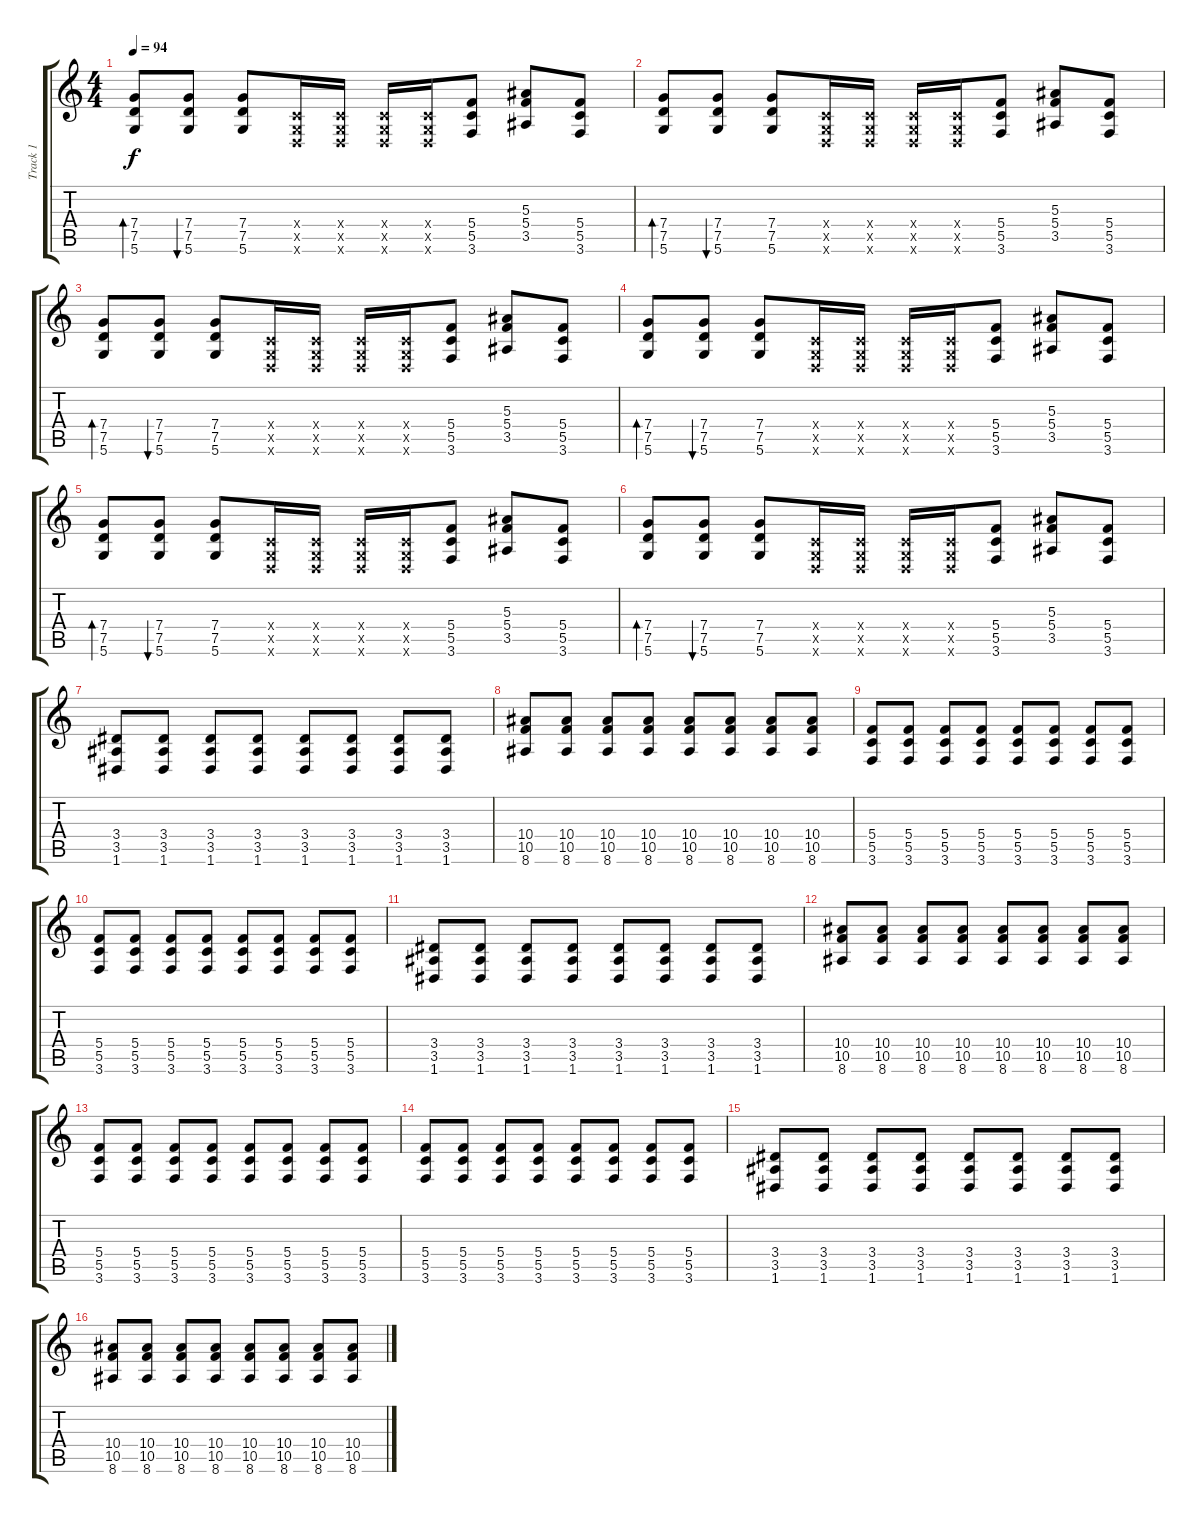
\track ("Track 1" "Track 1") {instrument distortionguitar}
\staff {score tabs}
\tuning (D4 A3 F3 C3 G2 D2) {hide}
\ts (4 4)
\tempo 94
\clef g2
\ks c
(7.4 7.5 5.6).8{bd 60 dy f} (7.4 7.5 5.6).8{bu 60} (7.4 7.5 5.6).8 (0.4{x} 0.5{x} 0.6{x}).16 (0.4{x} 0.5{x} 0.6{x}).16 (0.4{x} 0.5{x} 0.6{x}).16 (0.4{x} 0.5{x} 0.6{x}).16 (5.4 5.5 3.6).8 (5.3 5.4 3.5).8 (5.4 5.5 3.6).8 |
(7.4 7.5 5.6).8{bd 60} (7.4 7.5 5.6).8{bu 60} (7.4 7.5 5.6).8 (0.4{x} 0.5{x} 0.6{x}).16 (0.4{x} 0.5{x} 0.6{x}).16 (0.4{x} 0.5{x} 0.6{x}).16 (0.4{x} 0.5{x} 0.6{x}).16 (5.4 5.5 3.6).8 (5.3 5.4 3.5).8 (5.4 5.5 3.6).8 |
(7.4 7.5 5.6).8{bd 60} (7.4 7.5 5.6).8{bu 60} (7.4 7.5 5.6).8 (0.4{x} 0.5{x} 0.6{x}).16 (0.4{x} 0.5{x} 0.6{x}).16 (0.4{x} 0.5{x} 0.6{x}).16 (0.4{x} 0.5{x} 0.6{x}).16 (5.4 5.5 3.6).8 (5.3 5.4 3.5).8 (5.4 5.5 3.6).8 |
(7.4 7.5 5.6).8{bd 60} (7.4 7.5 5.6).8{bu 60} (7.4 7.5 5.6).8 (0.4{x} 0.5{x} 0.6{x}).16 (0.4{x} 0.5{x} 0.6{x}).16 (0.4{x} 0.5{x} 0.6{x}).16 (0.4{x} 0.5{x} 0.6{x}).16 (5.4 5.5 3.6).8 (5.3 5.4 3.5).8 (5.4 5.5 3.6).8 |
(7.4 7.5 5.6).8{bd 60} (7.4 7.5 5.6).8{bu 60} (7.4 7.5 5.6).8 (0.4{x} 0.5{x} 0.6{x}).16 (0.4{x} 0.5{x} 0.6{x}).16 (0.4{x} 0.5{x} 0.6{x}).16 (0.4{x} 0.5{x} 0.6{x}).16 (5.4 5.5 3.6).8 (5.3 5.4 3.5).8 (5.4 5.5 3.6).8 |
(7.4 7.5 5.6).8{bd 60} (7.4 7.5 5.6).8{bu 60} (7.4 7.5 5.6).8 (0.4{x} 0.5{x} 0.6{x}).16 (0.4{x} 0.5{x} 0.6{x}).16 (0.4{x} 0.5{x} 0.6{x}).16 (0.4{x} 0.5{x} 0.6{x}).16 (5.4 5.5 3.6).8 (5.3 5.4 3.5).8 (5.4 5.5 3.6).8 |
(3.4 3.5 1.6).8 (3.4 3.5 1.6).8 (3.4 3.5 1.6).8 (3.4 3.5 1.6).8 (3.4 3.5 1.6).8 (3.4 3.5 1.6).8 (3.4 3.5 1.6).8 (3.4 3.5 1.6).8 |
(10.4 10.5 8.6).8 (10.4 10.5 8.6).8 (10.4 10.5 8.6).8 (10.4 10.5 8.6).8 (10.4 10.5 8.6).8 (10.4 10.5 8.6).8 (10.4 10.5 8.6).8 (10.4 10.5 8.6).8 |
(5.4 5.5 3.6).8 (5.4 5.5 3.6).8 (5.4 5.5 3.6).8 (5.4 5.5 3.6).8 (5.4 5.5 3.6).8 (5.4 5.5 3.6).8 (5.4 5.5 3.6).8 (5.4 5.5 3.6).8 |
(5.4 5.5 3.6).8 (5.4 5.5 3.6).8 (5.4 5.5 3.6).8 (5.4 5.5 3.6).8 (5.4 5.5 3.6).8 (5.4 5.5 3.6).8 (5.4 5.5 3.6).8 (5.4 5.5 3.6).8 |
(3.4 3.5 1.6).8 (3.4 3.5 1.6).8 (3.4 3.5 1.6).8 (3.4 3.5 1.6).8 (3.4 3.5 1.6).8 (3.4 3.5 1.6).8 (3.4 3.5 1.6).8 (3.4 3.5 1.6).8 |
(10.4 10.5 8.6).8 (10.4 10.5 8.6).8 (10.4 10.5 8.6).8 (10.4 10.5 8.6).8 (10.4 10.5 8.6).8 (10.4 10.5 8.6).8 (10.4 10.5 8.6).8 (10.4 10.5 8.6).8 |
(5.4 5.5 3.6).8 (5.4 5.5 3.6).8 (5.4 5.5 3.6).8 (5.4 5.5 3.6).8 (5.4 5.5 3.6).8 (5.4 5.5 3.6).8 (5.4 5.5 3.6).8 (5.4 5.5 3.6).8 |
(5.4 5.5 3.6).8 (5.4 5.5 3.6).8 (5.4 5.5 3.6).8 (5.4 5.5 3.6).8 (5.4 5.5 3.6).8 (5.4 5.5 3.6).8 (5.4 5.5 3.6).8 (5.4 5.5 3.6).8 |
(3.4 3.5 1.6).8 (3.4 3.5 1.6).8 (3.4 3.5 1.6).8 (3.4 3.5 1.6).8 (3.4 3.5 1.6).8 (3.4 3.5 1.6).8 (3.4 3.5 1.6).8 (3.4 3.5 1.6).8 |
(10.4 10.5 8.6).8 (10.4 10.5 8.6).8 (10.4 10.5 8.6).8 (10.4 10.5 8.6).8 (10.4 10.5 8.6).8 (10.4 10.5 8.6).8 (10.4 10.5 8.6).8 (10.4 10.5 8.6).8
